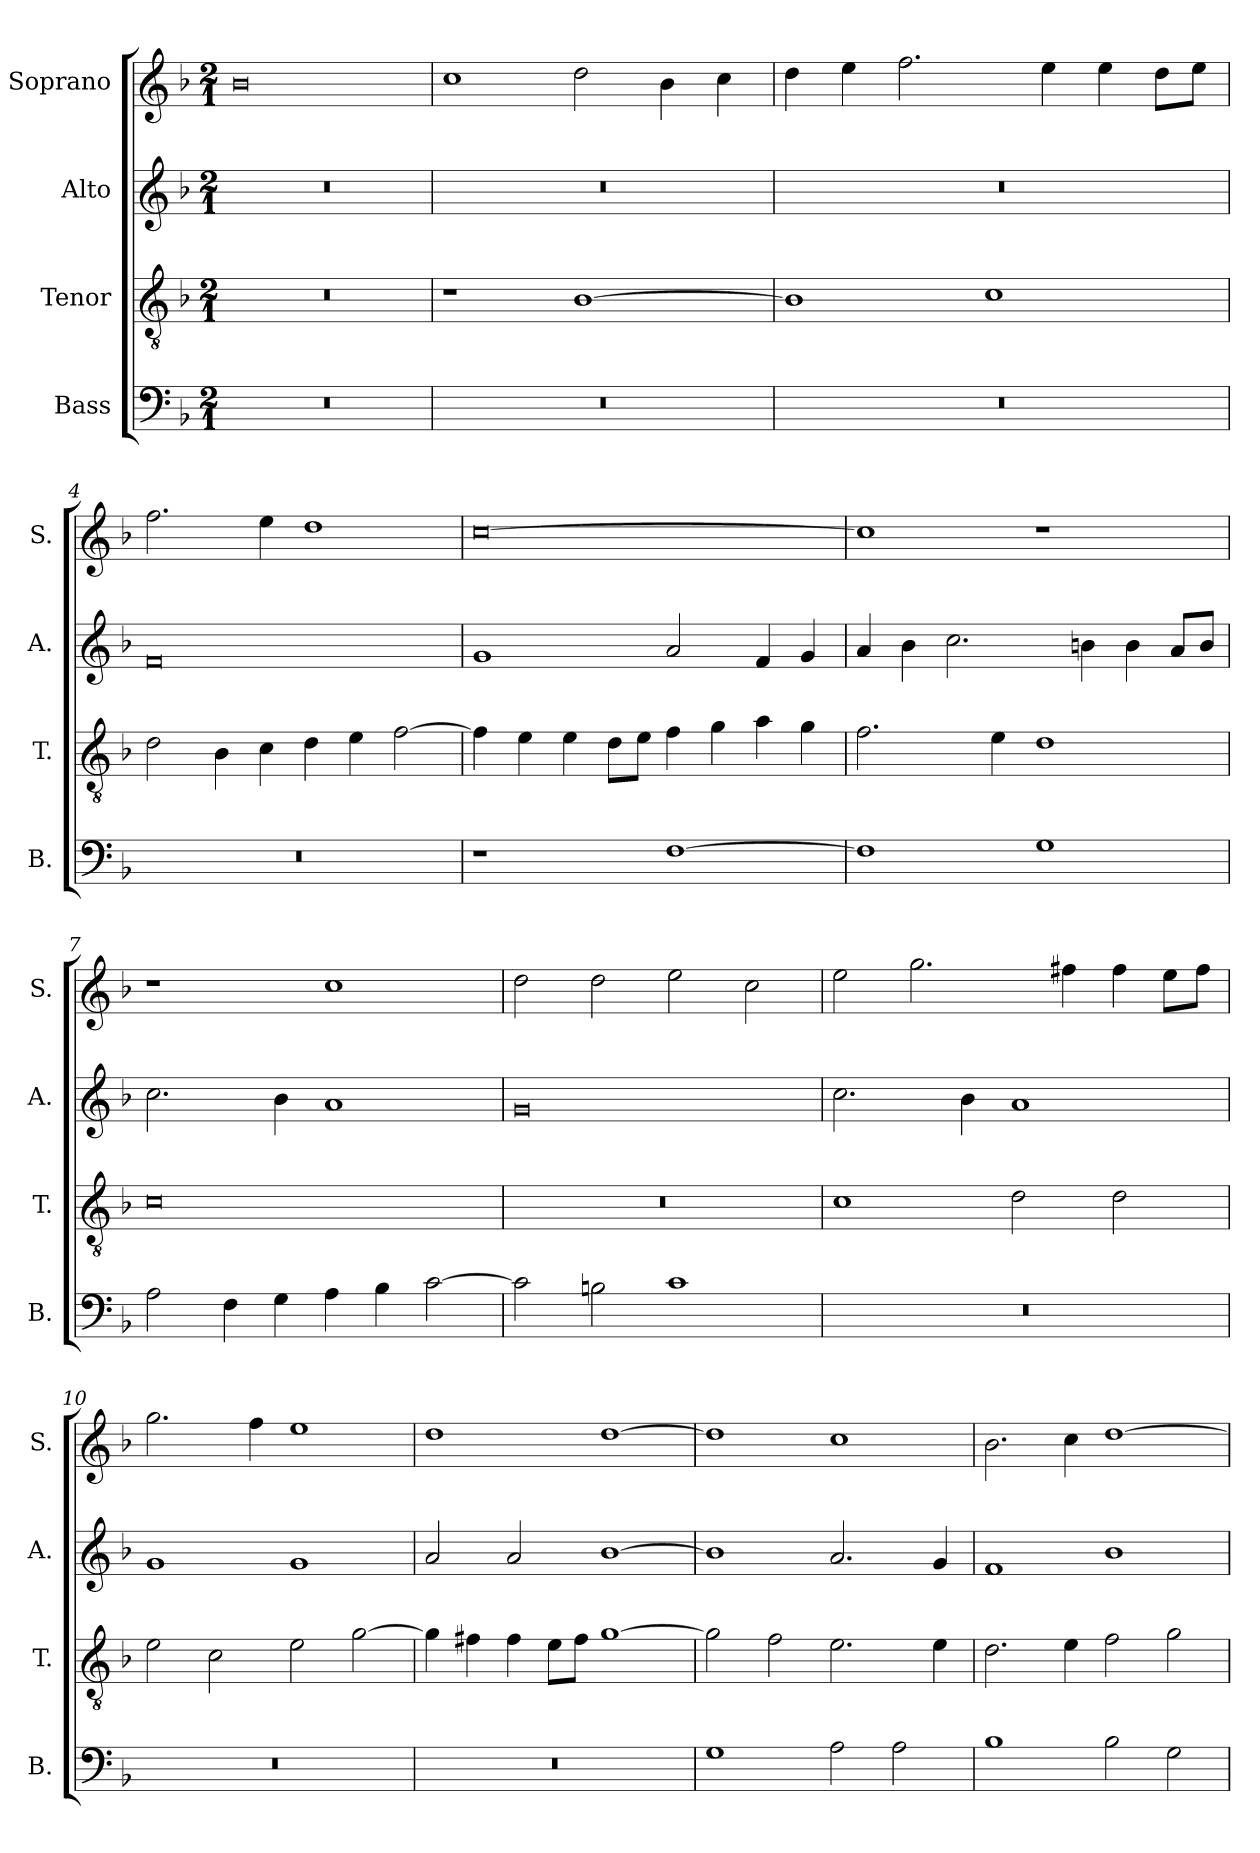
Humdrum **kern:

**kern	**kern	**kern	**kern
*part4	*part3	*part2	*part1
*staff4	*staff3	*staff2	*staff1
*I"Bass	*I"Tenor	*I"Alto	*I"Soprano
*I'B.	*I'T.	*I'A.	*I'S.
*clefF4	*clefGv2	*clefG2	*clefG2
*k[b-]	*k[b-]	*k[b-]	*k[b-]
*F:	*F:	*F:	*F:
*M2/1	*M2/1	*M2/1	*M2/1
=1	=1	=1	=1
0r	0r	0r	0b-
=2	=2	=2	=2
0r	1r	0r	1cc
.	[1B-	.	2dd\
.	.	.	4b-\
.	.	.	4cc\
=3	=3	=3	=3
0r	1B-]	0r	4dd\
.	.	.	4ee\
.	.	.	2.ff\
.	1c	.	.
.	.	.	4ee\
.	.	.	4ee\
.	.	.	8dd\L
.	.	.	8ee\J
=4	=4	=4	=4
0r	2d\	0f	2.ff\
.	4B-\	.	.
.	4c\	.	4ee\
.	4d\	.	1dd
.	4e\	.	.
.	[2f\	.	.
=5	=5	=5	=5
1r	4f\]	1g	[0cc
.	4e\	.	.
.	4e\	.	.
.	8d\L	.	.
.	8e\J	.	.
[1F	4f\	2a/	.
.	4g\	.	.
.	4a\	4f/	.
.	4g\	4g/	.
=6	=6	=6	=6
1F]	2.f\	4a/	1cc]
.	.	4b-\	.
.	.	2.cc\	.
.	4e\	.	.
1G	1d	.	1r
.	.	4bn\	.
.	.	4b\	.
.	.	8a/L	.
.	.	8b/J	.
!!LO:LB:g=z
=7	=7	=7	=7
2A\	0c	2.cc\	1r
4F\	.	.	.
4G\	.	4b-\	.
4A\	.	1a	1cc
4B-\	.	.	.
[2c\	.	.	.
=8	=8	=8	=8
2c\]	0r	0g	2dd\
2Bn\	.	.	2dd\
1c	.	.	2ee\
.	.	.	2cc\
=9	=9	=9	=9
0r	1c	2.cc\	2ee\
.	.	.	2.gg\
.	.	4b-\	.
.	2d\	1a	.
.	.	.	4ff#X\
.	2d\	.	4ff#\
.	.	.	8ee\L
.	.	.	8ff#\J
=10	=10	=10	=10
0r	2e\	1g	2.gg\
.	2c\	.	.
.	.	.	4ff\
.	2e\	1g	1ee
.	[2g\	.	.
=11	=11	=11	=11
0r	4g\]	2a/	1dd
.	4f#X\	.	.
.	4f#\	2a/	.
.	8e\L	.	.
.	8f#\J	.	.
.	[1g	[1b-	[1dd
=12	=12	=12	=12
1G	2g\]	1b-]	1dd]
.	2f\	.	.
2A\	2.e\	2.a/	1cc
2A\	.	.	.
.	4e\	4g/	.
=13	=13	=13	=13
1B-	2.d\	1f	2.b-\
.	4e\	.	4cc\
2B-\	2f\	1b-	[1dd
2G\	2g\	.	.
=	=	=	=
*-	*-	*-	*-
